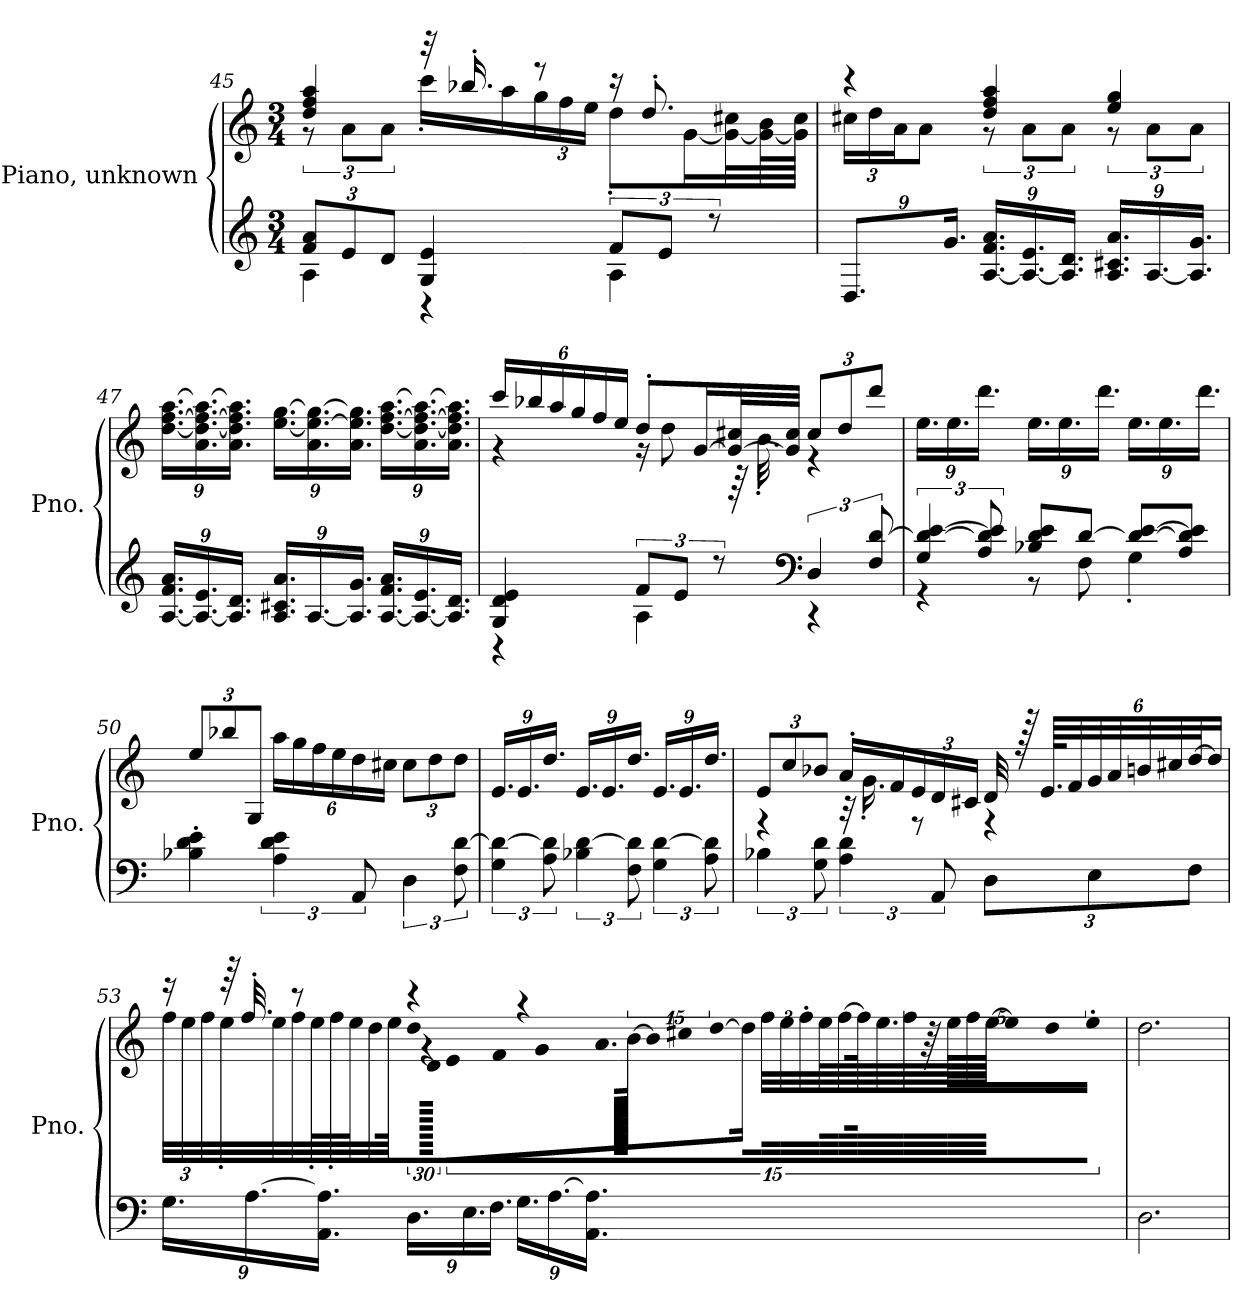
**kern	**kern
*part1	*part1
*staff2	*staff1
*I"Piano, unknown	*
*I'Pno.	*
*clefG2	*clefG2
*k[]	*k[]
*M3/4	*M3/4
*Xbrackettup	*
=45	=45
*^	*^
12f/ 12a/L	4A\	4dd/ 4ff/ 4aa/	12r
12e/	.	.	12a\L
12d/J	.	.	12a\J
4G/ 4e/	4r	32r	16ccc'\LL
.	.	16.bb-X'/	.
.	.	.	16aa\
*	*	*	*Xbrackettup
.	.	8r	24gg\
.	.	.	24ff\
.	.	.	24ee\JJ
*brackettup	*	*	*
12f/L	4A\	16r	8dd'\L
.	.	8.dd'/	.
12e/J	.	.	.
.	.	.	[16g\L
12r	.	.	.
.	.	.	32g\_ 32cc#X\L
.	.	.	64g\_ 64b\L
.	.	.	64g\] 64cc#\JJJJ
*v	*v	*	*
!!LO:LB:g=z	!!
=46	=46	=46
*Xbrackettup	*	*
9.D/L	4r	24cc#X\LL
.	.	24dd\
.	.	24a\J
.	.	8a\J
18.g/Jk	.	.
*	*	*brackettup
[18.A/ 18.f/ 18.a/LL	4dd/ 4ff/ 4aa/	12r
18.A/_ 18.e/	.	12a\L
18.A/] 18.d/JJ	.	12a\J
18.A/ 18.c#X/ 18.a/LL	4ee/ 4gg/	12r
[18.A/	.	12a\L
18.A/] 18.g/JJ	.	12a\J
*	*v	*v
=47	=47
*	*Xbrackettup
[18.A/ 18.f/ 18.a/LL	[18.dd\ [18.ff\ [18.aa\LL
18.A/_ 18.e/	18.a\ 18.dd\_ 18.ff\_ 18.aa\_
18.A/] 18.d/JJ	18.a\ 18.dd\] 18.ff\] 18.aa\]JJ
18.A/ 18.c#X/ 18.a/LL	[18.ee\ [18.gg\LL
[18.A/	18.a\ 18.ee\_ 18.gg\_
18.A/] 18.g/JJ	18.a\ 18.ee\] 18.gg\]JJ
[18.A/ 18.f/ 18.a/LL	[18.dd\ [18.ff\ [18.aa\LL
18.A/_ 18.e/	18.a\ 18.dd\_ 18.ff\_ 18.aa\_
18.A/] 18.d/JJ	18.a\ 18.dd\] 18.ff\] 18.aa\]JJ
!!LO:LB:g=z
=48	=48
*^	*^
4G/ 4d/ 4e/	4r	24ccc/LL	4r
.	.	24bb-X/	.
.	.	24aa/	.
.	.	24gg/	.
.	.	24ff/	.
.	.	24ee/JJ	.
*brackettup	*	*	*
12f/L	4A\	8dd'/L	16r
.	.	.	8dd\
12e/J	.	.	.
.	.	[16g/L	.
12r	.	.	.
.	.	32g/_ 32cc#X/L	64r
.	.	.	32.b'\
.	.	32g/] 32cc#/JJJ	.
*clefF4	*	*	*
6D/	4r	12cc#/L	4r
.	.	12dd/	.
12F/ [12d/	.	12ddd/J	.
*	*	*v	*v
=49	=49	=49
6G/ 6d/_ [6e/	4r	18.ee\LL
.	.	18.ee\
12A/ 12d/] 12e/]	.	18.ddd\JJ
8B-X/ 8d/ 8e/L	8r	18.ee\LL
.	.	18.ee\
[8d/J	8F\	.
.	.	18.ddd\JJ
8d/_ [8e/L	4G'\	18.ee\LL
.	.	18.ee\
8A/ 8d/] 8e/]J	.	.
.	.	18.ddd\JJ
*v	*v	*
!!LO:LB:g=z
=50	=50
4B-X\' 4d\' 4e\'	12ee/L
.	12bb-X/
.	12G/J
6A\ 6d\ 6e\	24aa\LL
.	24gg\
.	24ff\
.	24ee\
12AA/	24dd\
.	24cc#X\JJ
6D\	12cc#\L
.	12dd\
12F\ [12d\	12dd\J
=51	=51
6G\ 6d\_	18.e/LL
.	18.e/
12A\ 12d\]	18.dd/JJ
6B-X\ [6d\	18.e/LL
.	18.e/
12F\ 12d\]	18.dd/JJ
6G\ [6d\	18.e/LL
.	18.e/
12A\ 12d\]	18.dd/JJ
!!LO:LB:g=z
=52	=52
*	*^
6B-X\	12e/L	4r
.	12cc/	.
12G\ 12d\	12b-X/J	.
6A\ 6d\	16a'/LL	32r
.	.	16.g'\
.	16f/	.
.	24e/	8r
12AA/	24d/	.
.	24c#X/JJ	.
*Xbrackettup	*	*
12D\L	32d/	4r
.	128r	.
.	64.e/KLLL	.
.	48f/	.
12E\	48g/	.
.	48a/	.
.	48bn/	.
.	48cc#X/	.
12F\J	[48dd/J	.
.	16dd/JJ]	.
!!LO:PB:g=z	!!
=53	=53	=53
18.G\LL	16r	48ff\LLL
.	.	48ee\
.	.	48ff\
.	64r	32ee'\
.	32.ff'/	.
[18.A\	.	.
.	.	32ee\
.	8r	32ff\
.	.	64ee'\L
18.AA\ 18.A\]JJ	.	.
.	.	64ff'\
.	.	64ee\J
.	.	32dd\
.	.	64ee\L
*	*	*brackettup
!	!	!LO:N:vis=64
18.D\LL	4r	960%17dd\JJJJ
!	!	!LO:N:vis=128
.	.	1920%17r
!	!	!LO:N:vis=256
.	.	1920%17d\
.	.	1920ryy
!	!	!LO:N:vis=32
.	.	640%23e\LLL
!	!	!LO:N:vis=64
.	.	960%17f\L
18.E\	.	.
!	!	!LO:N:vis=256
.	.	1920%17g\K
!	!	!LO:N:vis=64.
.	.	640%17a\J
.	.	[1920b\
.	.	640%13b\]
.	.	48cc#X\
18.F\JJ	.	[48dd\J
.	.	16dd\JJ]
*	*	*Xbrackettup
18.G\LL	4r	48ff\LLL
.	.	48ee\
.	.	48ff'\
.	.	64ee\L
.	.	[64ff\
[18.A\	.	.
.	.	128ff\K]
.	.	64.ee\
*	*	*brackettup
.	.	80ff\JJJJ
.	.	80r
.	.	80ee\LLLL
.	.	80ff\
18.AA\ 18.A\]JJ	.	.
.	.	[80ee\
.	.	64ee\]
.	.	64dd\J
.	.	32ee'\JJJ
*	*v	*v
=54	=54
2.D\	2.dd\
=	=
*-	*-
